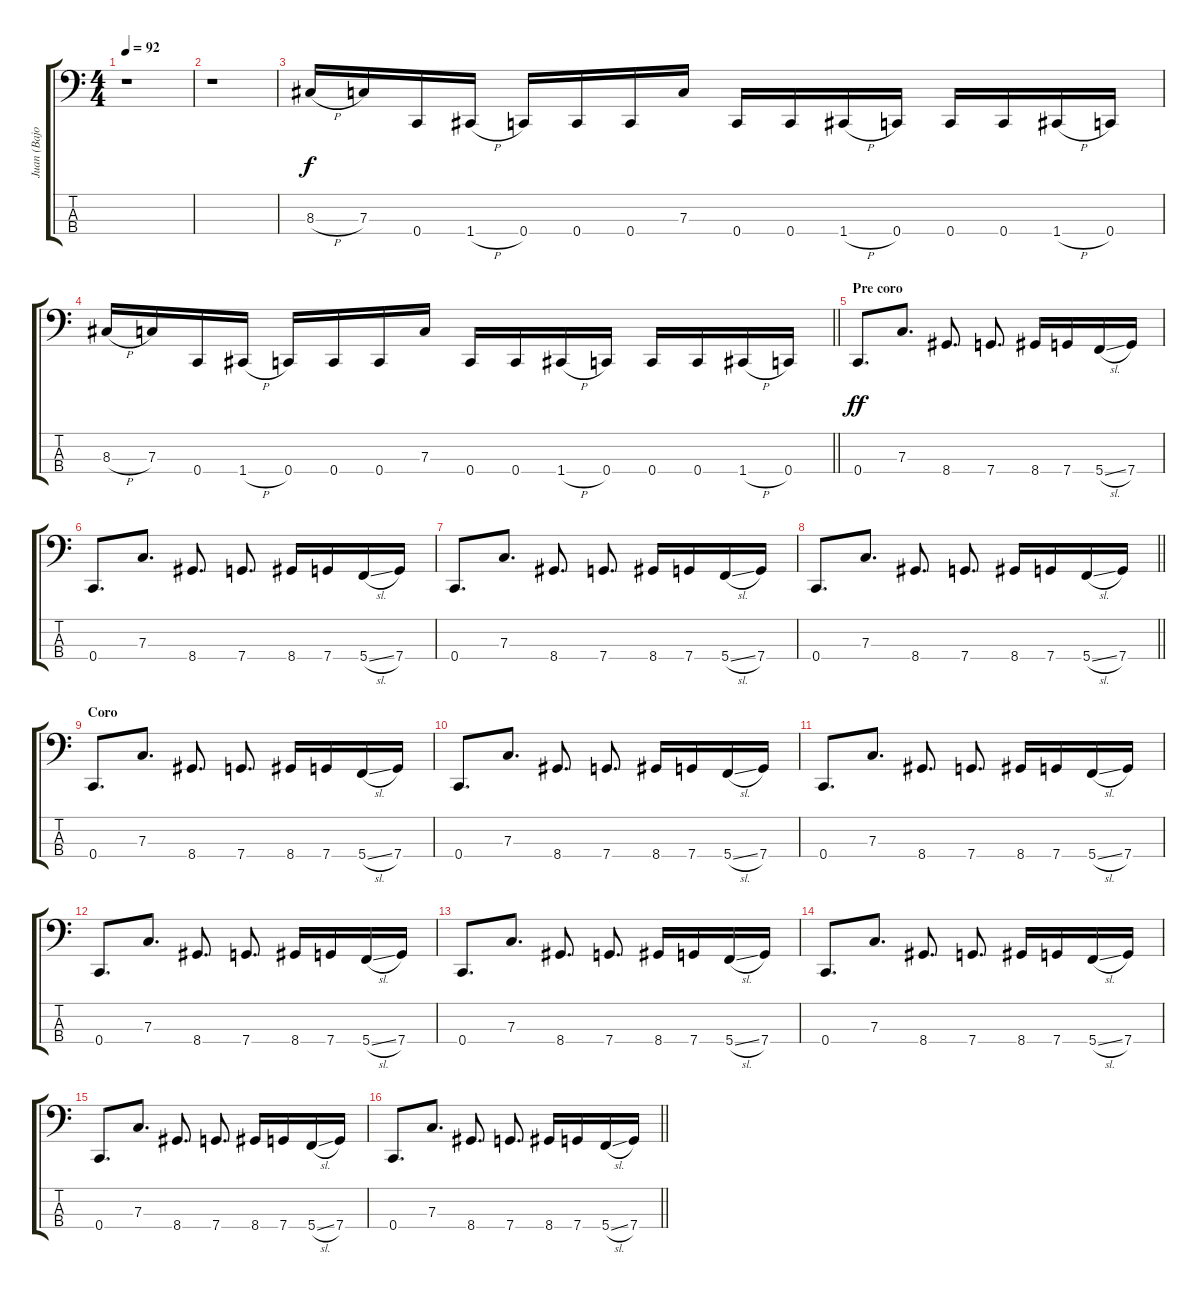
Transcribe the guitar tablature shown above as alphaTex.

\track ("Juan (Bajo)" "Juan (Bajo") {instrument electricbassfinger}
\staff {score tabs}
\tuning (Eb2 Bb1 F1 C1) {hide}
\ts (4 4)
\tempo 92
\clef f4
\ks c
r.1{dy f} |
r.1 |
8.3{h}.16 7.3.16 0.4.16 1.4{h}.16 0.4.16 0.4.16 0.4.16 7.3.16 0.4.16 0.4.16 1.4{h}.16 0.4.16 0.4.16 0.4.16 1.4{h}.16 0.4.16 |
\barLineRight lightlight
8.3{h}.16 7.3.16 0.4.16 1.4{h}.16 0.4.16 0.4.16 0.4.16 7.3.16 0.4.16 0.4.16 1.4{h}.16 0.4.16 0.4.16 0.4.16 1.4{h}.16 0.4.16 |
\section ("" "Pre coro")
0.4.8{d dy ff} 7.3.8{d} 8.4.8{d} 7.4.8{d} 8.4.16 7.4.16 5.4{sl}.16 7.4.16 |
0.4.8{d} 7.3.8{d} 8.4.8{d} 7.4.8{d} 8.4.16 7.4.16 5.4{sl}.16 7.4.16 |
0.4.8{d} 7.3.8{d} 8.4.8{d} 7.4.8{d} 8.4.16 7.4.16 5.4{sl}.16 7.4.16 |
\barLineRight lightlight
0.4.8{d} 7.3.8{d} 8.4.8{d} 7.4.8{d} 8.4.16 7.4.16 5.4{sl}.16 7.4.16 |
\section ("" "Coro")
0.4.8{d} 7.3.8{d} 8.4.8{d} 7.4.8{d} 8.4.16 7.4.16 5.4{sl}.16 7.4.16 |
0.4.8{d} 7.3.8{d} 8.4.8{d} 7.4.8{d} 8.4.16 7.4.16 5.4{sl}.16 7.4.16 |
0.4.8{d} 7.3.8{d} 8.4.8{d} 7.4.8{d} 8.4.16 7.4.16 5.4{sl}.16 7.4.16 |
0.4.8{d} 7.3.8{d} 8.4.8{d} 7.4.8{d} 8.4.16 7.4.16 5.4{sl}.16 7.4.16 |
0.4.8{d} 7.3.8{d} 8.4.8{d} 7.4.8{d} 8.4.16 7.4.16 5.4{sl}.16 7.4.16 |
0.4.8{d} 7.3.8{d} 8.4.8{d} 7.4.8{d} 8.4.16 7.4.16 5.4{sl}.16 7.4.16 |
0.4.8{d} 7.3.8{d} 8.4.8{d} 7.4.8{d} 8.4.16 7.4.16 5.4{sl}.16 7.4.16 |
\barLineRight lightlight
0.4.8{d} 7.3.8{d} 8.4.8{d} 7.4.8{d} 8.4.16 7.4.16 5.4{sl}.16 7.4.16
